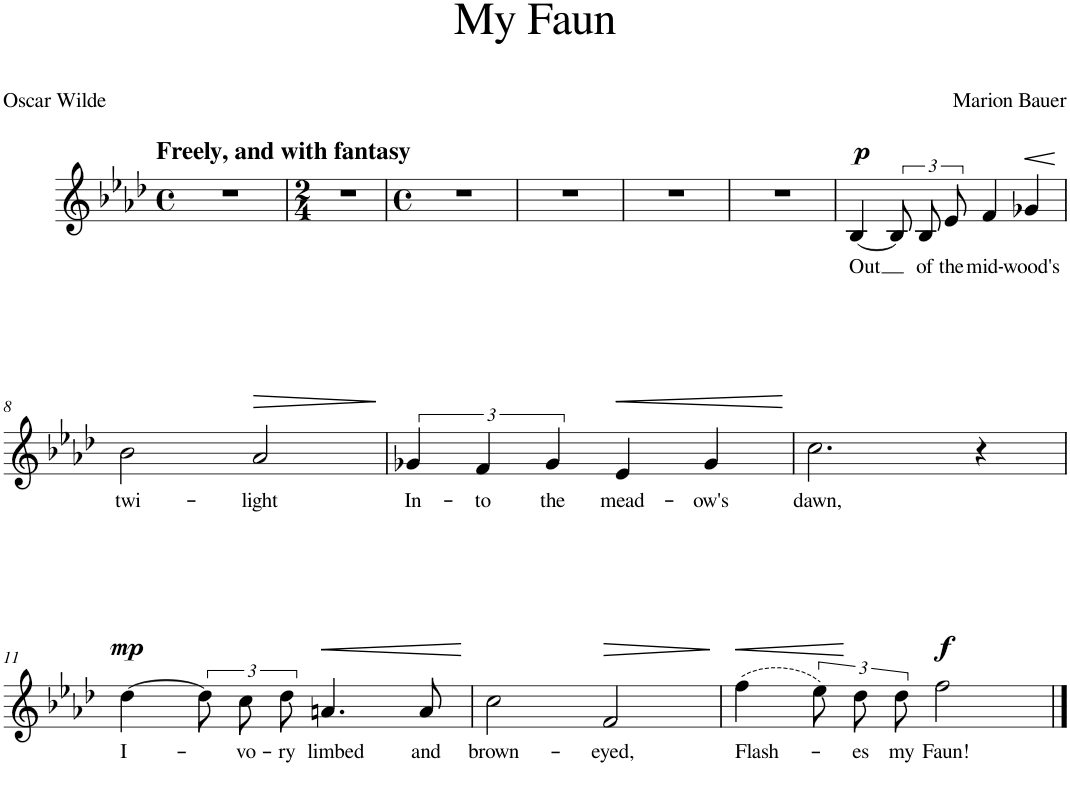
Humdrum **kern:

**kern	**text	**dynam
*part1	*part1	*part1
*staff1	*staff1	*staff1
*I"Voice	*	*
*I'Vo.	*	*
*clefG2	*	*
*k[b-e-a-d-]	*	*
*M4/4	*	*
*met(c)	*	*
=1	=1	=1
!LO:TX:a:B:t=Freely, and with fantasy	!	!
1r	.	.
=2	=2	=2
*M2/4	*	*
2r	.	.
=3	=3	=3
*M4/4	*	*
*met(c)	*	*
1r	.	.
=4	=4	=4
1r	.	.
=5	=5	=5
1r	.	.
=6	=6	=6
1r	.	.
=7	=7	=7
!	!LO:LY:b	!LO:DY:a
[4B-/	Out	p
12B-/L]	.	.
!	!LO:LY:b	!
12B-/	of	.
!	!LO:LY:b	!
12e-/J	the	.
!	!LO:LY:b	!
4f/	mid-	.
!	!LO:LY:b	!LO:HP:b
4g-X/	-wood's	<
.	.	[
!!LO:LB:g=z
=8	=8	=8
!	!LO:LY:b	!
2b-\	twi-	.
!	!LO:LY:b	!LO:HP:b
2a-/	-light	>
.	.	]
=9	=9	=9
!	!LO:LY:b	!
6g-X/	In-	.
!	!LO:LY:b	!
6f/	-to	.
!	!LO:LY:b	!
6g-/	the	.
!	!LO:LY:b	!LO:HP:b
4e-/	mead-	<
!	!LO:LY:b	!
4g-/	-ow's	.
.	.	[
=10	=10	=10
!	!LO:LY:b	!
2.cc\	dawn,	.
4r	.	.
!!LO:LB:g=z
=11	=11	=11
!	!LO:LY:b	!LO:DY:a
[4dd-\	I-	mp
12dd-\L]	.	.
!	!LO:LY:b	!
12cc\	-vo-	.
!	!LO:LY:b	!
12dd-\J	-ry	.
!	!LO:LY:b	!LO:HP:b
4.an/	limbed	<
!	!LO:LY:b	!
8a/	and	.
.	.	[
=12	=12	=12
!	!LO:LY:b	!
2cc\	brown-	.
!	!LO:LY:b	!LO:HP:b
2f/	-eyed,	>
.	.	]
=13	=13	=13
!	!LO:LY:b	!LO:HP:b
(4ff\	Flash-	<
12ee-\L)	.	.
!	!LO:LY:b	!
12dd-\	-es	[
!	!LO:LY:b	!
12dd-\J	my	.
!	!LO:LY:b	!LO:DY:a
2ff\	Faun!	f
==	==	==
*-	*-	*-
